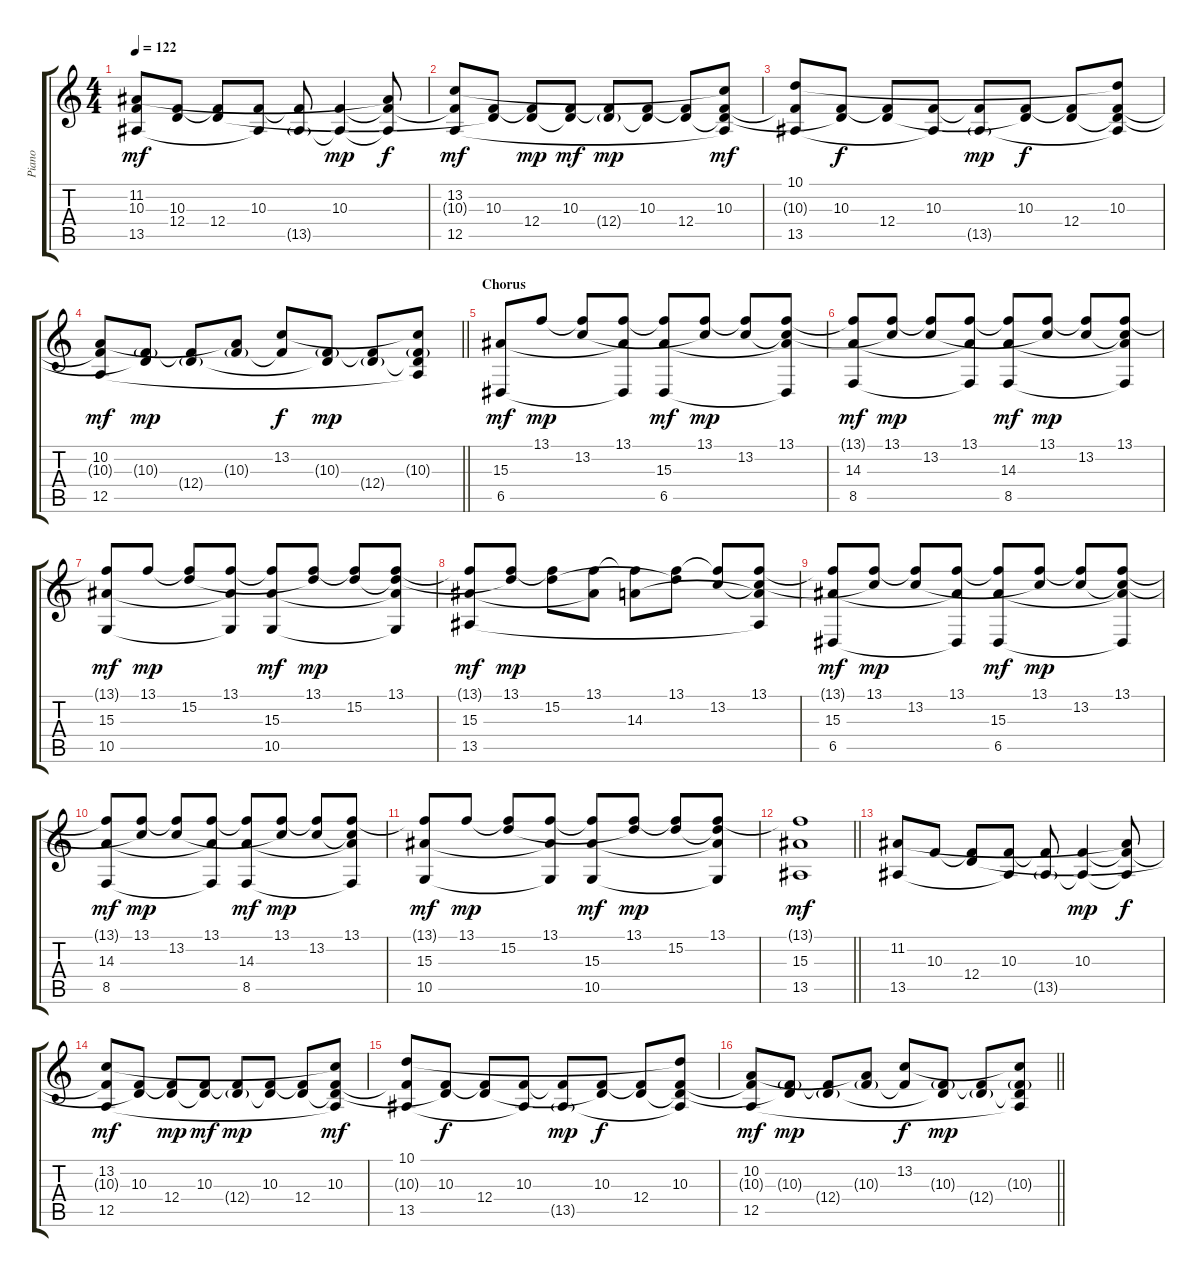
\track ("Piano" "Piano") {instrument brightacousticpiano}
\staff {score tabs}
\tuning (E4 B3 G3 D3 A2 E2) {hide}
\ts (4 4)
\tempo 122
\clef g2
\ks c
(11.2 10.3{t} 13.5).8{dy mf} (10.3 12.4{t}).8 (10.3{t} 12.4).8 (10.3 13.5{t}).8 (10.3{t} 13.5{g}).8 (10.3 13.5{t}).4{dy mp} (11.2{t} 10.3{t} 13.5{t}).8{dy f} |
(13.2 10.3{t} 12.5).8{dy mf} (10.3 12.4{t}).8 (10.3{t} 12.4).8{dy mp} (10.3 12.4{t}).8{dy mf} (10.3{t} 12.4{g}).8{dy mp} (10.3 12.4{t}).8 (10.3{t} 12.4).8 (13.2{t} 10.3 12.4{t} 12.5{t}).8{dy mf} |
(10.1 10.3{t} 13.5).8 (10.3 12.4{t}).8{dy f} (10.3{t} 12.4).8 (10.3 13.5{t}).8 (10.3{t} 13.5{g}).8{dy mp} (10.3 12.4{t}).8{dy f} (10.3{t} 12.4).8 (10.1{t} 10.3 12.4{t} 13.5{t}).8 |
\barLineRight lightlight
(10.2 10.3{t} 12.5).8{dy mf} (10.3{g} 12.4{t}).8{dy mp} (10.3{t} 12.4{g}).8 (10.2{t} 10.3{g}).8 (13.2 10.3{t}).8{dy f} (10.3{g} 12.4{t}).8{dy mp} (10.3{t} 12.4{g}).8 (13.2{t} 10.3{g} 12.4{t} 12.5{t}).8 |
\section ("" "Chorus")
(15.3 6.5).8{dy mf} 13.1.8{dy mp} (13.1{t} 13.2).8 (13.1 15.3{t} 6.5{t}).8 (13.1{t} 15.3 6.5).8{dy mf} (13.1 13.2{t}).8{dy mp} (13.1{t} 13.2).8 (13.1 13.2{t} 15.3{t} 6.5{t}).8 |
(13.1{t} 14.3 8.5).8{dy mf} (13.1 13.2{t}).8{dy mp} (13.1{t} 13.2).8 (13.1 14.3{t} 8.5{t}).8 (13.1{t} 14.3 8.5).8{dy mf} (13.1 13.2{t}).8{dy mp} (13.1{t} 13.2).8 (13.1 13.2{t} 14.3{t} 8.5{t}).8 |
(13.1{t} 15.3 10.5).8{dy mf} 13.1.8{dy mp} (13.1{t} 15.2).8 (13.1 15.3{t} 10.5{t}).8 (13.1{t} 15.3 10.5).8{dy mf} (13.1 15.2{t}).8{dy mp} (13.1{t} 15.2).8 (13.1 15.2{t} 15.3{t} 10.5{t}).8 |
(13.1{t} 15.3 13.5).8{dy mf} (13.1 15.2{t}).8{dy mp} (13.1{t} 15.2).8 (13.1 15.3{t}).8 (13.1{t} 14.3).8 (13.1 15.2{t}).8 (13.1{t} 13.2).8 (13.1 13.2{t} 14.3{t} 13.5{t}).8 |
(13.1{t} 15.3 6.5).8{dy mf} (13.1 13.2{t}).8{dy mp} (13.1{t} 13.2).8 (13.1 15.3{t} 6.5{t}).8 (13.1{t} 15.3 6.5).8{dy mf} (13.1 13.2{t}).8{dy mp} (13.1{t} 13.2).8 (13.1 13.2{t} 15.3{t} 6.5{t}).8 |
(13.1{t} 14.3 8.5).8{dy mf} (13.1 13.2{t}).8{dy mp} (13.1{t} 13.2).8 (13.1 14.3{t} 8.5{t}).8 (13.1{t} 14.3 8.5).8{dy mf} (13.1 13.2{t}).8{dy mp} (13.1{t} 13.2).8 (13.1 13.2{t} 14.3{t} 8.5{t}).8 |
(13.1{t} 15.3 10.5).8{dy mf} 13.1.8{dy mp} (13.1{t} 15.2).8 (13.1 15.3{t} 10.5{t}).8 (13.1{t} 15.3 10.5).8{dy mf} (13.1 15.2{t}).8{dy mp} (13.1{t} 15.2).8 (13.1 15.2{t} 15.3{t} 10.5{t}).8 |
\barLineRight lightlight
(13.1{t} 15.3 13.5).1{dy mf} |
(11.2 13.5).8 10.3.8 (10.3{t} 12.4).8 (10.3 13.5{t}).8 (10.3{t} 13.5{g}).8 (10.3 13.5{t}).4{dy mp} (11.2{t} 10.3{t} 13.5{t}).8{dy f} |
(13.2 10.3{t} 12.5).8{dy mf} (10.3 12.4{t}).8 (10.3{t} 12.4).8{dy mp} (10.3 12.4{t}).8{dy mf} (10.3{t} 12.4{g}).8{dy mp} (10.3 12.4{t}).8 (10.3{t} 12.4).8 (13.2{t} 10.3 12.4{t} 12.5{t}).8{dy mf} |
(10.1 10.3{t} 13.5).8 (10.3 12.4{t}).8{dy f} (10.3{t} 12.4).8 (10.3 13.5{t}).8 (10.3{t} 13.5{g}).8{dy mp} (10.3 12.4{t}).8{dy f} (10.3{t} 12.4).8 (10.1{t} 10.3 12.4{t} 13.5{t}).8 |
\barLineRight lightlight
(10.2 10.3{t} 12.5).8{dy mf} (10.3{g} 12.4{t}).8{dy mp} (10.3{t} 12.4{g}).8 (10.2{t} 10.3{g}).8 (13.2 10.3{t}).8{dy f} (10.3{g} 12.4{t}).8{dy mp} (10.3{t} 12.4{g}).8 (13.2{t} 10.3{g} 12.4{t} 12.5{t}).8
